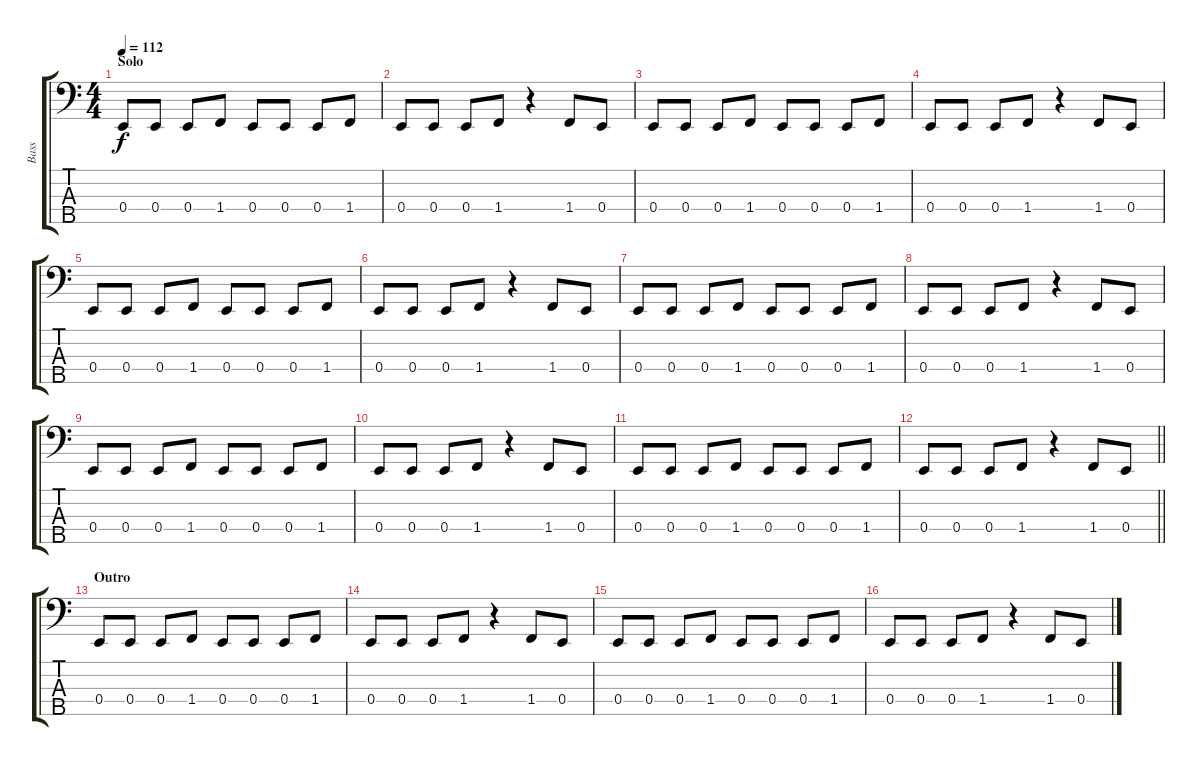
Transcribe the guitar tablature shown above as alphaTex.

\track ("Bass" "Bass") {instrument electricbassfinger}
\staff {score tabs}
\tuning (G2 D2 A1 E1 B0) {hide}
\ts (4 4)
\section ("" "Solo")
\tempo 112
\clef f4
\ks c
0.4.8{dy f} 0.4.8 0.4.8 1.4.8 0.4.8 0.4.8 0.4.8 1.4.8 |
0.4.8 0.4.8 0.4.8 1.4.8 r.4 1.4.8 0.4.8 |
0.4.8 0.4.8 0.4.8 1.4.8 0.4.8 0.4.8 0.4.8 1.4.8 |
0.4.8 0.4.8 0.4.8 1.4.8 r.4 1.4.8 0.4.8 |
0.4.8 0.4.8 0.4.8 1.4.8 0.4.8 0.4.8 0.4.8 1.4.8 |
0.4.8 0.4.8 0.4.8 1.4.8 r.4 1.4.8 0.4.8 |
0.4.8 0.4.8 0.4.8 1.4.8 0.4.8 0.4.8 0.4.8 1.4.8 |
0.4.8 0.4.8 0.4.8 1.4.8 r.4 1.4.8 0.4.8 |
0.4.8 0.4.8 0.4.8 1.4.8 0.4.8 0.4.8 0.4.8 1.4.8 |
0.4.8 0.4.8 0.4.8 1.4.8 r.4 1.4.8 0.4.8 |
0.4.8 0.4.8 0.4.8 1.4.8 0.4.8 0.4.8 0.4.8 1.4.8 |
\barLineRight lightlight
0.4.8 0.4.8 0.4.8 1.4.8 r.4 1.4.8 0.4.8 |
\section ("" "Outro")
0.4.8 0.4.8 0.4.8 1.4.8 0.4.8 0.4.8 0.4.8 1.4.8 |
0.4.8 0.4.8 0.4.8 1.4.8 r.4 1.4.8 0.4.8 |
0.4.8 0.4.8 0.4.8 1.4.8 0.4.8 0.4.8 0.4.8 1.4.8 |
0.4.8 0.4.8 0.4.8 1.4.8 r.4 1.4.8 0.4.8
